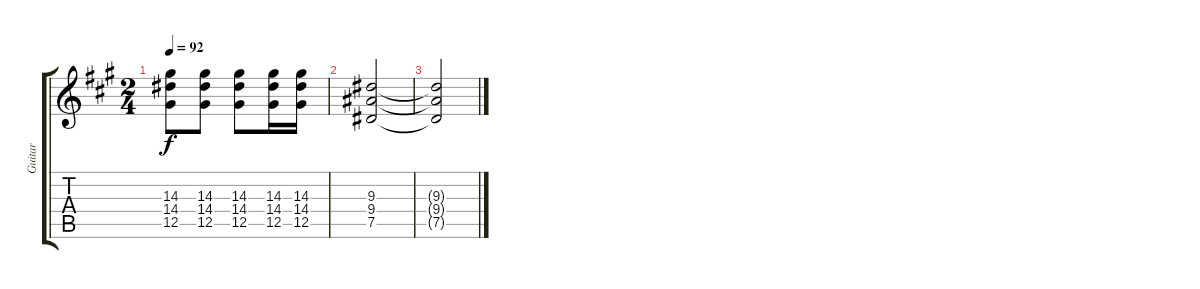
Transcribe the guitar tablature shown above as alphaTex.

\track ("Guitar" "Guitar") {instrument acousticguitarsteel}
\staff {score tabs}
\tuning (Eb4 Bb3 Gb3 Db3 Ab2 Eb2) {hide}
\ts (2 4)
\tempo 92
\clef g2
\ks a
(14.3 14.4 12.5).8{dy f} (14.3 14.4 12.5).8 (14.3 14.4 12.5).8 (14.3 14.4 12.5).16 (14.3 14.4 12.5).16 |
(9.3 9.4 7.5).2 |
(9.3{t} 9.4{t} 7.5{t}).2
